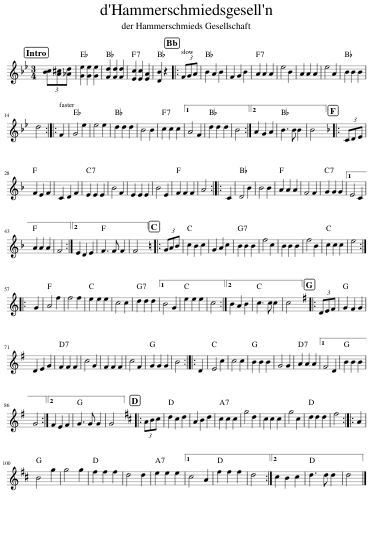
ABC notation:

X:1
L:1/8
M:3/4
I:linebreak $
K:Bb
V:1 treble
V:1
 (3[Bc][A^c][_Ad] | [Ge]2 [Ge]2 [Ge]2 | [Fd]2 [Fd]2 [Fd]2 | [Ec]2 [Ec]2 [EA]2 | [DB]2 z2 |: %5
 (3FGA | B2 A2 B2 | F2 G2 B2 | A2 A2 A2 | e4 B2 | %10
 A2 A2 A2 | e4 A2 | B2 B2 B2 |$ d4 :: F2 | %15
 G4 e2 | e4 e2 | d2 d2 d2 | B4 B2 | c2 c2 c2 |1 %20
 A4 F2 | d2 d2 d2 | B4 :|2 A2 G2 A2 | B3 B B2 | %25
 B4 |:[K:F] (3CDE |$ F2 E2 F2 | C2 D2 F2 | E2 E2 E2 | %30
 B4 F2 | E2 E2 E2 | B4 E2 | F2 F2 F2 | A4 :: %35
 C2 | D4 B2 | B4 B2 | A2 A2 A2 | F4 F2 | %40
 G2 G2 G2 |1 E4 C2 |$ A2 A2 A2 | F4 :|2 E2 D2 E2 | %45
 F3 F F2 | F4 |:[K:C] (3GAB | c2 B2 c2 | G2 A2 c2 | %50
 B2 B2 B2 | f4 c2 | B2 B2 B2 | f4 B2 | c2 c2 c2 | %55
 e4 ::$ G2 | A4 f2 | f4 f2 | e2 e2 e2 | %60
 c4 c2 | d2 d2 d2 |1 B4 G2 | e2 e2 e2 | c4 :|2 %65
 B2 A2 B2 | c3 c c2 | c4 |:[K:G] (3DEF | G2 F2 G2 |$ %70
 D2 E2 G2 | F2 F2 F2 | c4 G2 | F2 F2 F2 | c4 F2 | %75
 G2 G2 G2 | B4 :: D2 | E4 c2 | c4 c2 | %80
 B2 B2 B2 | G4 G2 | A2 A2 A2 |1 F4 D2 | B2 B2 B2 |$ %85
 G4 :|2 F2 E2 F2 | G3 G G2 | G4 |:[K:D] (3ABc | %90
 d2 c2 d2 | A2 B2 d2 | c2 c2 c2 | g4 d2 | c2 c2 c2 | %95
 g4 c2 | d2 d2 d2 | f4 :: A2 |$ B4 g2 | %100
 g4 g2 | f2 f2 f2 | d4 d2 | e2 e2 e2 |1 c4 A2 | %105
 f2 f2 f2 | d4 :|2 c2 B2 c2 | d3 d d2 | d4 |] %110
